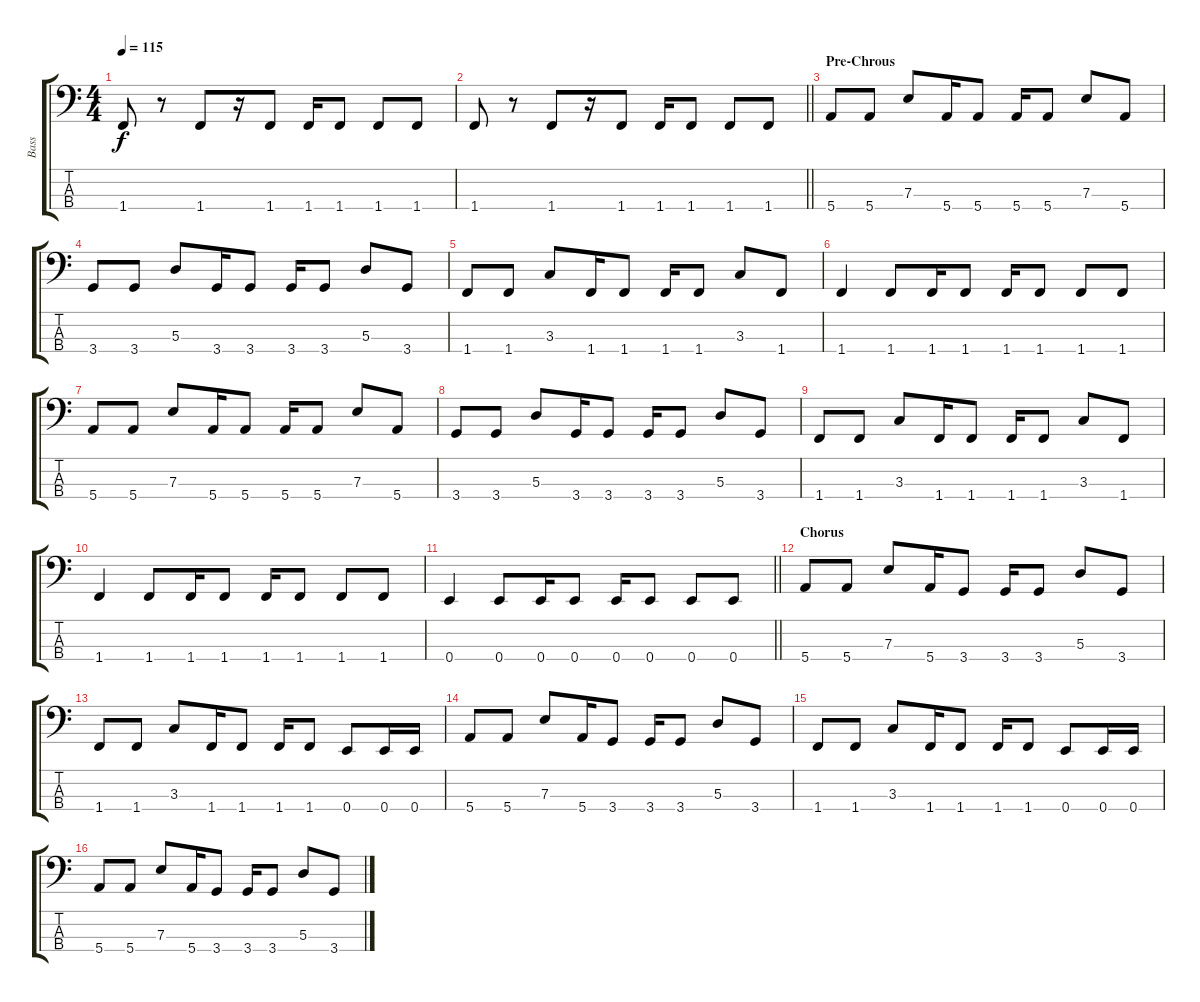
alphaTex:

\track ("Bass " "Bass ") {instrument electricbassfinger}
\staff {score tabs}
\tuning (G2 D2 A1 E1) {hide}
\ts (4 4)
\tempo 115
\clef f4
\ks c
1.4.8{dy f} r.8 1.4.8 r.16 1.4.8 1.4.16 1.4.8 1.4.8 1.4.8 |
\barLineRight lightlight
1.4.8 r.8 1.4.8 r.16 1.4.8 1.4.16 1.4.8 1.4.8 1.4.8 |
\section ("" "Pre-Chrous ")
5.4.8 5.4.8 7.3.8 5.4.16 5.4.8 5.4.16 5.4.8 7.3.8 5.4.8 |
3.4.8 3.4.8 5.3.8 3.4.16 3.4.8 3.4.16 3.4.8 5.3.8 3.4.8 |
1.4.8 1.4.8 3.3.8 1.4.16 1.4.8 1.4.16 1.4.8 3.3.8 1.4.8 |
1.4.4 1.4.8 1.4.16 1.4.8 1.4.16 1.4.8 1.4.8 1.4.8 |
5.4.8 5.4.8 7.3.8 5.4.16 5.4.8 5.4.16 5.4.8 7.3.8 5.4.8 |
3.4.8 3.4.8 5.3.8 3.4.16 3.4.8 3.4.16 3.4.8 5.3.8 3.4.8 |
1.4.8 1.4.8 3.3.8 1.4.16 1.4.8 1.4.16 1.4.8 3.3.8 1.4.8 |
1.4.4 1.4.8 1.4.16 1.4.8 1.4.16 1.4.8 1.4.8 1.4.8 |
\barLineRight lightlight
0.4.4 0.4.8 0.4.16 0.4.8 0.4.16 0.4.8 0.4.8 0.4.8 |
\section ("" "Chorus ")
5.4.8 5.4.8 7.3.8 5.4.16 3.4.8 3.4.16 3.4.8 5.3.8 3.4.8 |
1.4.8 1.4.8 3.3.8 1.4.16 1.4.8 1.4.16 1.4.8 0.4.8 0.4.16 0.4.16 |
5.4.8 5.4.8 7.3.8 5.4.16 3.4.8 3.4.16 3.4.8 5.3.8 3.4.8 |
1.4.8 1.4.8 3.3.8 1.4.16 1.4.8 1.4.16 1.4.8 0.4.8 0.4.16 0.4.16 |
5.4.8 5.4.8 7.3.8 5.4.16 3.4.8 3.4.16 3.4.8 5.3.8 3.4.8
